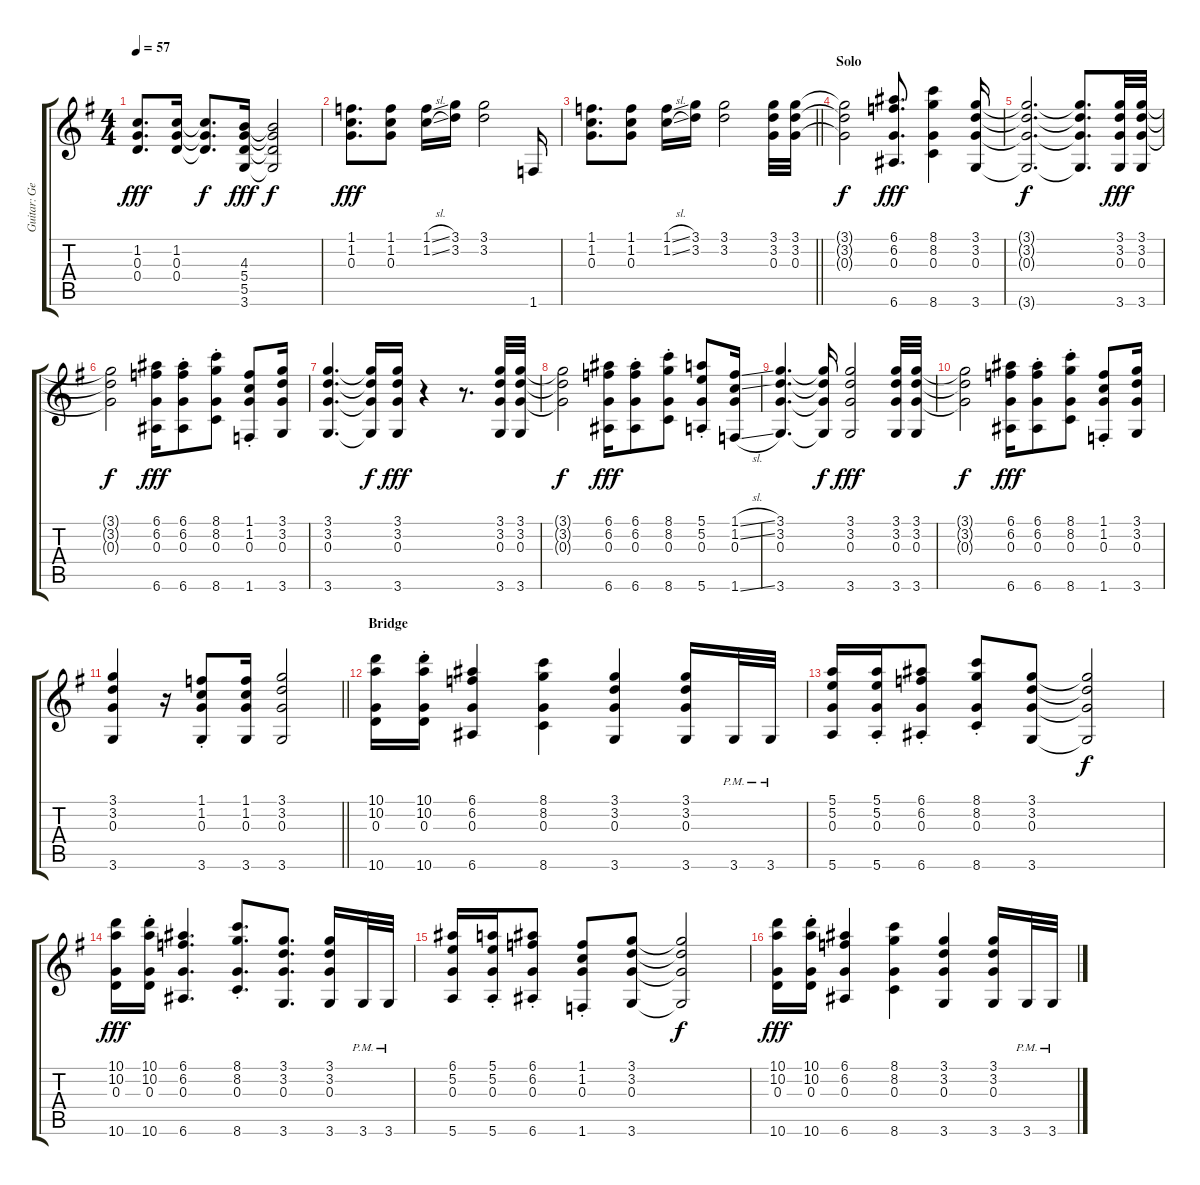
\track ("Guitar: George" "Guitar: Ge") {instrument electricguitarclean}
\staff {score tabs}
\tuning (E4 B3 G3 D3 A2 E2) {hide}
\ts (4 4)
\tempo 57
\clef g2
\ks g
(1.2 0.3 0.4).8{d dy fff} (1.2 0.3 0.4).16 (1.2{t} 0.3{t} 0.4{t}).8{d dy f} (4.3 5.4 5.5 3.6).16{dy fff} (4.3{t} 5.4{t} 5.5{t} 3.6{t}).2{dy f} |
(1.1 1.2 0.3).8{d dy fff} (1.1 1.2 0.3).8 (1.1{sl} 1.2{sl}).16 (3.1 3.2).16 (3.1 3.2).2 1.6.16 |
\barLineRight lightlight
(1.1 1.2 0.3).8{d} (1.1 1.2 0.3).8 (1.1{sl} 1.2{sl}).16 (3.1 3.2).16 (3.1 3.2).2 (3.1 3.2 0.3).32 (3.1 3.2 0.3).32 |
\section ("" "Solo")
(3.1{t} 3.2{t} 0.3{t}).2{dy f} (6.1 6.2 0.3 6.6).8{d dy fff} (8.1 8.2 0.3 8.6).4 (3.1 3.2 0.3 3.6).16 |
(3.1{t} 3.2{t} 0.3{t} 3.6{t}).2{d dy f} (3.1{t} 3.2{t} 0.3{t} 3.6{t}).8{d} (3.1 3.2 0.3 3.6).32{dy fff} (3.1 3.2 0.3 3.6).32 |
(3.1{t} 3.2{t} 0.3{t}).2{dy f} (6.1 6.2 0.3 6.6).16{dy fff} (6.1{st} 6.2{st} 0.3{st} 6.6{st}).8 (8.1{st} 8.2{st} 0.3{st} 8.6{st}).8 (1.1{st} 1.2{st} 0.3{st} 1.6{st}).8 (3.1 3.2 0.3 3.6).16 |
(3.1 3.2 0.3 3.6).4{d} (3.1{t} 3.2{t} 0.3{t} 3.6{t}).16{dy f} (3.1 3.2 0.3 3.6).16{dy fff} r.4 r.8{d} (3.1 3.2 0.3 3.6).32 (3.1 3.2 0.3 3.6).32 |
(3.1{t} 3.2{t} 0.3{t}).2{dy f} (6.1 6.2 0.3 6.6).16{dy fff} (6.1{st} 6.2{st} 0.3{st} 6.6{st}).8 (8.1{st} 8.2{st} 0.3{st} 8.6{st}).8 (5.1{st} 5.2{st} 0.3{st} 5.6{st}).8 (1.1{sl} 1.2{sl} 0.3 1.6{sl}).16 |
(3.1 3.2 0.3 3.6).4{d} (3.1{t} 3.2{t} 0.3{t} 3.6{t}).16{dy f} (3.1 3.2 0.3 3.6).2{dy fff} (3.1 3.2 0.3 3.6).32 (3.1 3.2 0.3 3.6).32 |
(3.1{t} 3.2{t} 0.3{t}).2{dy f} (6.1 6.2 0.3 6.6).16{dy fff} (6.1{st} 6.2{st} 0.3{st} 6.6{st}).8 (8.1{st} 8.2{st} 0.3{st} 8.6{st}).8 (1.1{st} 1.2{st} 0.3{st} 1.6{st}).8 (3.1 3.2 0.3 3.6).16 |
\barLineRight lightlight
(3.1 3.2 0.3 3.6).4 r.16 (1.1{st} 1.2{st} 0.3{st} 3.6{st}).8 (1.1 1.2 0.3 3.6).16 (3.1 3.2 0.3 3.6).2 |
\section ("" "Bridge")
(10.1 10.2 0.3 10.6).16 (10.1{st} 10.2{st} 0.3{st} 10.6{st}).16 (6.1 6.2 0.3 6.6).4 (8.1 8.2 0.3 8.6).4 (3.1 3.2 0.3 3.6).4 (3.1 3.2 0.3 3.6).16 3.6{pm}.32 3.6{pm}.32 |
(5.1 5.2 0.3 5.6).16 (5.1{st} 5.2{st} 0.3{st} 5.6{st}).16 (6.1{st} 6.2{st} 0.3{st} 6.6{st}).8 (8.1{st} 8.2{st} 0.3{st} 8.6{st}).8 (3.1 3.2 0.3 3.6).8 (3.1{t} 3.2{t} 0.3{t} 3.6{t}).2{dy f} |
(10.1 10.2 0.3 10.6).16{dy fff} (10.1{st} 10.2{st} 0.3{st} 10.6{st}).16 (6.1 6.2 0.3 6.6).4{d} (8.1{st} 8.2{st} 0.3{st} 8.6{st}).8{d} (3.1 3.2 0.3 3.6).8{d} (3.1 3.2 0.3 3.6).16 3.6{pm}.32 3.6{pm}.32 |
(6.1 5.2 0.3 5.6).16 (5.1{st} 5.2{st} 0.3{st} 5.6{st}).16 (6.1{st} 6.2{st} 0.3{st} 6.6{st}).8 (1.1{st} 1.2{st} 0.3{st} 1.6{st}).8 (3.1 3.2 0.3 3.6).8 (3.1{t} 3.2{t} 0.3{t} 3.6{t}).2{dy f} |
(10.1 10.2 0.3 10.6).16{dy fff} (10.1{st} 10.2{st} 0.3{st} 10.6{st}).16 (6.1 6.2 0.3 6.6).4 (8.1 8.2 0.3 8.6).4 (3.1 3.2 0.3 3.6).4 (3.1 3.2 0.3 3.6).16 3.6{pm}.32 3.6{pm}.32
